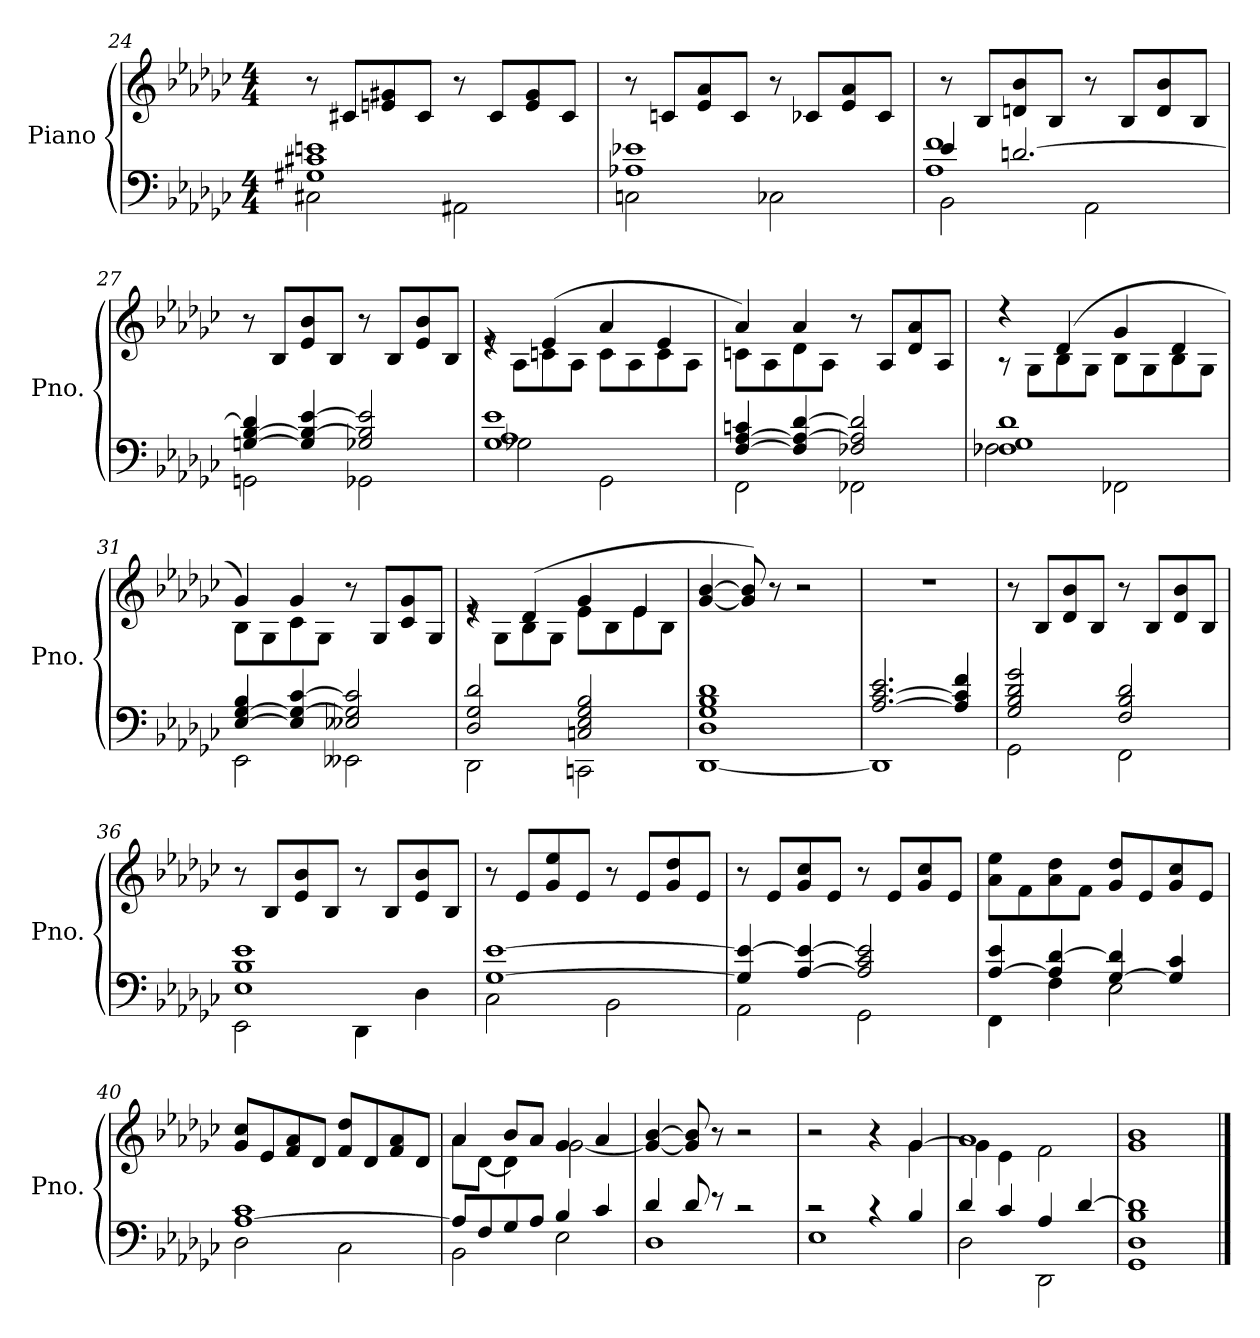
**kern	**kern
*part1	*part1
*staff2	*staff1
*I"Piano	*
*I'Pno.	*
!!LO:PB:g=z
*clefF4	*clefG2
*k[b-e-a-d-g-c-]	*k[b-e-a-d-g-c-]
*M4/4	*M4/4
=24	=24
*^	*
1G#X 1c#X 1en	2C#X\	8r
.	.	8c#X/L
.	.	8en/ 8g#X/
.	.	8c#/J
.	2AA#X\	8r
.	.	8c#/L
.	.	8e/ 8g#/
.	.	8c#/J
=25	=25	=25
1A-X 1e-X	2Cn\	8r
.	.	8cn/L
.	.	8e-/ 8a-/
.	.	8c/J
.	2C-X\	8r
.	.	8c-X/L
.	.	8e-/ 8a-/
.	.	8c-/J
=26	=26	=26
*	*^	*
4e-/	1A- 1f	2BB-\	8r
.	.	.	8B-/L
[2.dn/	.	.	8dn/ 8b-/
.	.	.	8B-/J
.	.	2AA-\	8r
.	.	.	8B-/L
.	.	.	8d/ 8b-/
.	.	.	8B-/J
*	*v	*v	*
=27	=27	=27
[4Gn/ [4B-/ 4d/]	2GGn\	8r
.	.	8B-/L
4G/] 4B-/_ [4e-/	.	8e-/ 8b-/
.	.	8B-/J
2G-X/ 2B-/] 2e-/]	2GG-X\	8r
.	.	8B-/L
.	.	8e-/ 8b-/
.	.	8B-/J
!!LO:LB:g=z
=28	=28	=28
*	*	*^
1G- 1A- 1e-	2G-X\	4re	8re
.	.	.	8A-\L
.	.	(>4e-/	8cn\
.	.	.	8A-\J
.	2GG-\	4a-/	8c\L
.	.	.	8A-\
.	.	4e-/	8c\
.	.	.	8A-\J
=29	=29	=29	=29
[4F/ [4A-/ 4cn/	2FF\	4a-/)	8cn\L
.	.	.	8A-\
4F/] 4A-/_ [4d-/	.	4a-/	8d-\
.	.	.	8A-\J
2F-X/ 2A-/] 2d-/]	2FF-X\	8r	2ryy
.	.	8A-/L	.
.	.	8d-/ 8a-/	.
.	.	8A-/J	.
=30	=30	=30	=30
1F-X 1G- 1d-	2F-\	4r	8r
.	.	.	8G-\L
.	.	(>4d-/	8B-\
.	.	.	8G-\J
.	2FF-X\	4g-/	8B-\L
.	.	.	8G-\
.	.	4d-/	8B-\
.	.	.	8G-\J
=31	=31	=31	=31
[4E-/ [4G-/ 4B-/	2EE-\	4g-/)	8B-\L
.	.	.	8G-\
4E-/] 4G-/_ [4c-/	.	4g-/	8c-\
.	.	.	8G-\J
2E--X/ 2G-/] 2c-/]	2EE--X\	8r	2ryy
.	.	8G-/L	.
.	.	8c-/ 8g-/	.
.	.	8G-/J	.
!!LO:LB:g=z	!!
=32	=32	=32	=32
2D-/ 2G-/ 2d-/	2DD-\	4re	8re
.	.	.	8G-\L
.	.	(>4d-/	8B-\
.	.	.	8G-\J
2Cn/ 2E-/ 2G-/ 2B-/	2CCn\	4g-/	8e-\L
.	.	.	8B-\
.	.	4e-/	8e-\
.	.	.	8B-\J
*v	*v	*	*
*	*v	*v
=33	=33
[1DD- 1D- 1G- 1B- 1d-	[4g-/ [4b-/
.	8g-/] 8b-/])
.	8r
.	2r
=34	=34
*^	*
[2.A-/ [2.c-/ 2.e-/	1DD-]	1r
4A-/] 4c-/] 4f/	.	.
=35	=35	=35
2G-/ 2B-/ 2d-/ 2g-/	2GG-\	8r
.	.	8B-/L
.	.	8d-/ 8b-/
.	.	8B-/J
2F/ 2B-/ 2d-/	2FF\	8r
.	.	8B-/L
.	.	8d-/ 8b-/
.	.	8B-/J
=36	=36	=36
1E- 1B- 1e-	2EE-\	8r
.	.	8B-/L
.	.	8e-/ 8b-/
.	.	8B-/J
.	4DD-\	8r
.	.	8B-/L
.	4D-\	8e-/ 8b-/
.	.	8B-/J
!!LO:LB:g=z
=37	=37	=37
[1G- [1e-	2C-\	8r
.	.	8e-/L
.	.	8g-/ 8ee-/
.	.	8e-/J
.	2BB-\	8r
.	.	8e-/L
.	.	8g-/ 8dd-/
.	.	8e-/J
=38	=38	=38
4G-/] 4e-/_	2AA-\	8r
.	.	8e-/L
[4A-/ 4e-/_	.	8g-/ 8cc-/
.	.	8e-/J
2A-/] 2c-/ 2e-/]	2GG-\	8r
.	.	8e-/L
.	.	8g-/ 8cc-/
.	.	8e-/J
=39	=39	=39
[4A-/ 4e-/	4FF\	8a-\ 8ee-\L
.	.	8f\
4A-/] [4d-/	4F\	8a-\ 8dd-\
.	.	8f\J
[4G-/ 4d-/]	2E-\	8g-/ 8dd-/L
.	.	8e-/
4G-/] 4c-/	.	8g-/ 8cc-/
.	.	8e-/J
=40	=40	=40
[1A- 1c-	2D-\	8g-/ 8cc-/L
.	.	8e-/
.	.	8f/ 8a-/
.	.	8d-/J
.	2C-\	8f/ 8dd-/L
.	.	8d-/
.	.	8f/ 8a-/
.	.	8d-/J
=41	=41	=41
*	*	*^
8A-/L]	2BB-\	4a-/	8a-\L
8F/	.	.	[8d-\J
8G-/	.	8b-/L	4d-\]
8A-/J	.	8a-/J	.
4B-/	2E-\	4g-/	[2g-\
4c-/	.	4a-/	.
*	*	*v	*v
!!LO:LB:g=z
=42	=42	=42
4d-/	1D-	4g-/_ [4b-/
8d-/	.	8g-/] 8b-/]
8r	.	8r
2r	.	2r
=43	=43	=43
*	*	*^
2r	1E-	2r	2.ryy
4r	.	4r	.
4B-/	.	[4g-/	4g-\
=44	=44	=44	=44
4d-/	2D-\	1a-	4g-\]
4c-/	.	.	4e-\
4A-/	2DD-\	.	2f\
[4d-/	.	.	.
*v	*v	*	*
*	*v	*v
=45	=45
1GG- 1D- 1B- 1d-]	1g- 1b-
==	==
*-	*-
